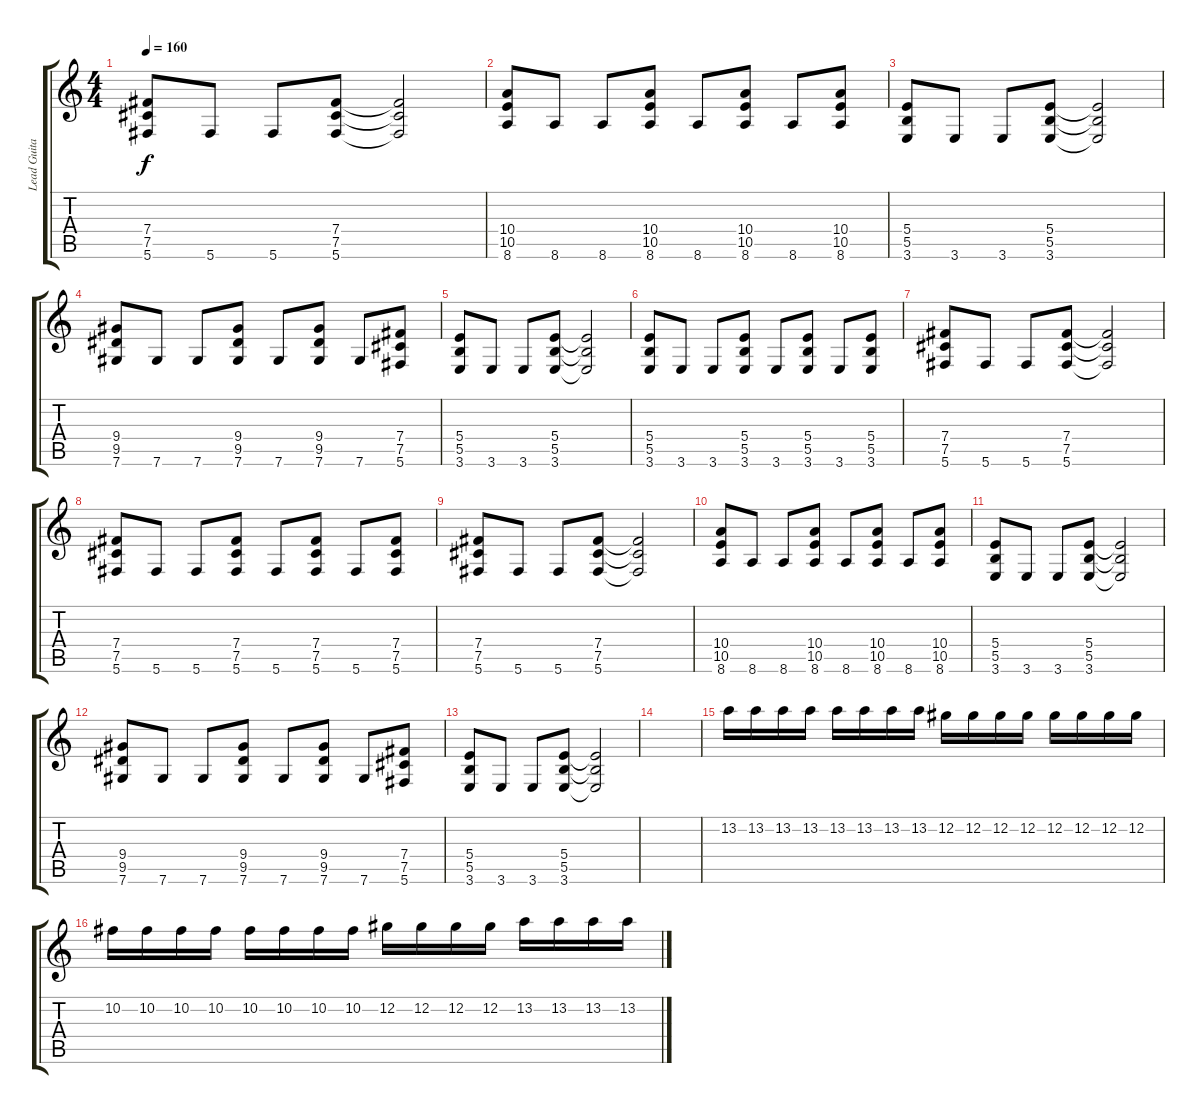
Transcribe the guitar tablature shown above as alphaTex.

\track ("Lead Guitar" "Lead Guita") {instrument distortionguitar}
\staff {score tabs}
\tuning (Db4 Ab3 E3 B2 Gb2 Db2) {hide}
\ts (4 4)
\tempo 160
\clef g2
\ks c
(7.4 7.5 5.6).8{dy f} 5.6.8 5.6.8 (7.4 7.5 5.6).8 (7.4{t} 7.5{t} 5.6{t}).2 |
(10.4 10.5 8.6).8 8.6.8 8.6.8 (10.4 10.5 8.6).8 8.6.8 (10.4 10.5 8.6).8 8.6.8 (10.4 10.5 8.6).8 |
(5.4 5.5 3.6).8 3.6.8 3.6.8 (5.4 5.5 3.6).8 (5.4{t} 5.5{t} 3.6{t}).2 |
(9.4 9.5 7.6).8 7.6.8 7.6.8 (9.4 9.5 7.6).8 7.6.8 (9.4 9.5 7.6).8 7.6.8 (7.4 7.5 5.6).8 |
(5.4 5.5 3.6).8 3.6.8 3.6.8 (5.4 5.5 3.6).8 (5.4{t} 5.5{t} 3.6{t}).2 |
(5.4 5.5 3.6).8 3.6.8 3.6.8 (5.4 5.5 3.6).8 3.6.8 (5.4 5.5 3.6).8 3.6.8 (5.4 5.5 3.6).8 |
(7.4 7.5 5.6).8 5.6.8 5.6.8 (7.4 7.5 5.6).8 (7.4{t} 7.5{t} 5.6{t}).2 |
(7.4 7.5 5.6).8 5.6.8 5.6.8 (7.4 7.5 5.6).8 5.6.8 (7.4 7.5 5.6).8 5.6.8 (7.4 7.5 5.6).8 |
(7.4 7.5 5.6).8 5.6.8 5.6.8 (7.4 7.5 5.6).8 (7.4{t} 7.5{t} 5.6{t}).2 |
(10.4 10.5 8.6).8 8.6.8 8.6.8 (10.4 10.5 8.6).8 8.6.8 (10.4 10.5 8.6).8 8.6.8 (10.4 10.5 8.6).8 |
(5.4 5.5 3.6).8 3.6.8 3.6.8 (5.4 5.5 3.6).8 (5.4{t} 5.5{t} 3.6{t}).2 |
(9.4 9.5 7.6).8 7.6.8 7.6.8 (9.4 9.5 7.6).8 7.6.8 (9.4 9.5 7.6).8 7.6.8 (7.4 7.5 5.6).8 |
(5.4 5.5 3.6).8 3.6.8 3.6.8 (5.4 5.5 3.6).8 (5.4{t} 5.5{t} 3.6{t}).2 |
|
13.2.16 13.2.16 13.2.16 13.2.16 13.2.16 13.2.16 13.2.16 13.2.16 12.2.16 12.2.16 12.2.16 12.2.16 12.2.16 12.2.16 12.2.16 12.2.16 |
10.2.16 10.2.16 10.2.16 10.2.16 10.2.16 10.2.16 10.2.16 10.2.16 12.2.16 12.2.16 12.2.16 12.2.16 13.2.16 13.2.16 13.2.16 13.2.16
